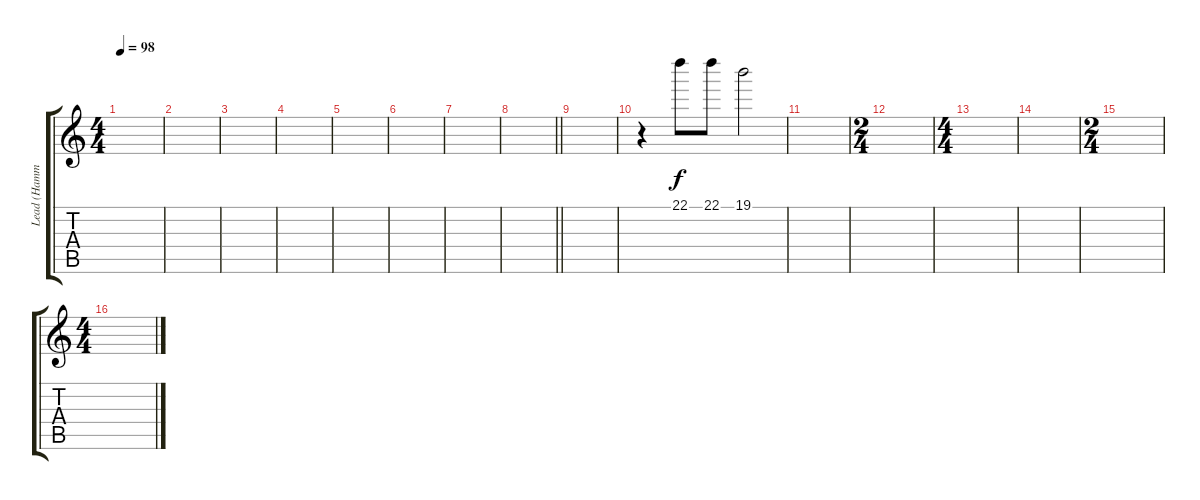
\track ("Lead (Hammet)" "Lead (Hamm") {instrument distortionguitar}
\staff {score tabs}
\tuning (E4 B3 G3 D3 A2 E2) {hide}
\ts (4 4)
\tempo 98
\clef g2
\ks c
|
|
|
|
|
|
|
\barLineRight lightlight
|
|
r.4 22.1.8 22.1.8 19.1.2 |
|
\ts (2 4)
|
\ts (4 4)
|
|
\ts (2 4)
|
\ts (4 4)
